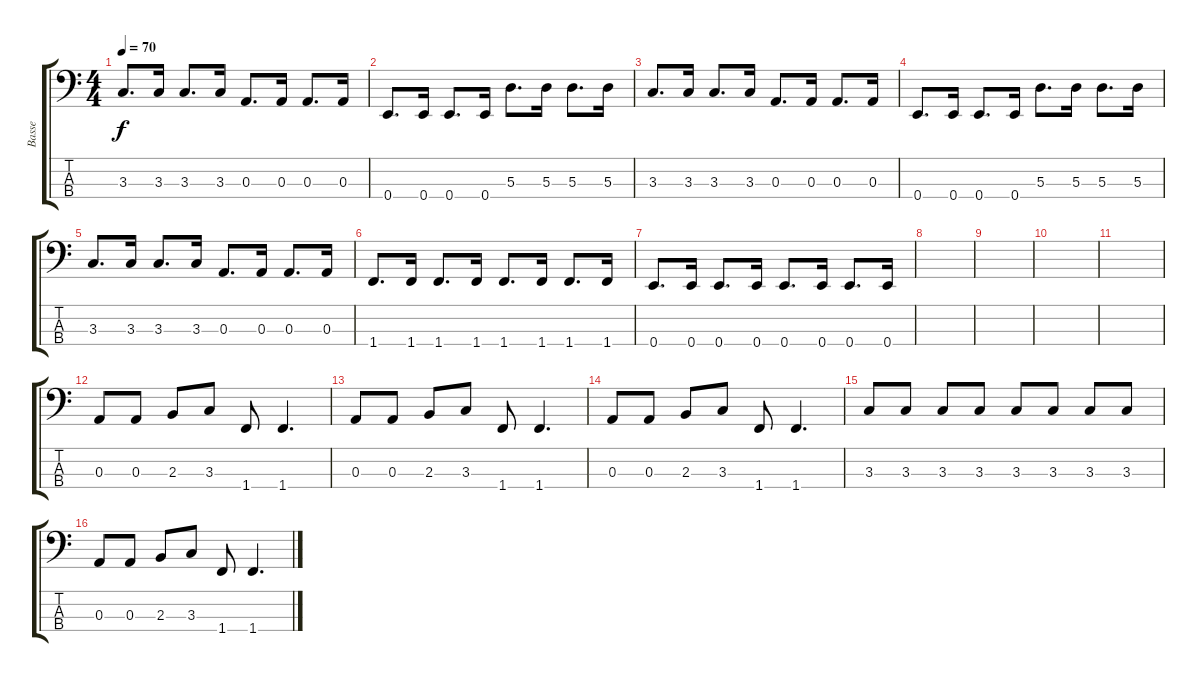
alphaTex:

\track ("Basse" "Basse") {instrument electricbassfinger}
\staff {score tabs}
\tuning (G2 D2 A1 E1) {hide}
\ts (4 4)
\tempo 70
\clef f4
\ks c
3.3.8{d dy f} 3.3.16 3.3.8{d} 3.3.16 0.3.8{d} 0.3.16 0.3.8{d} 0.3.16 |
0.4.8{d} 0.4.16 0.4.8{d} 0.4.16 5.3.8{d} 5.3.16 5.3.8{d} 5.3.16 |
3.3.8{d} 3.3.16 3.3.8{d} 3.3.16 0.3.8{d} 0.3.16 0.3.8{d} 0.3.16 |
0.4.8{d} 0.4.16 0.4.8{d} 0.4.16 5.3.8{d} 5.3.16 5.3.8{d} 5.3.16 |
3.3.8{d} 3.3.16 3.3.8{d} 3.3.16 0.3.8{d} 0.3.16 0.3.8{d} 0.3.16 |
1.4.8{d} 1.4.16 1.4.8{d} 1.4.16 1.4.8{d} 1.4.16 1.4.8{d} 1.4.16 |
0.4.8{d} 0.4.16 0.4.8{d} 0.4.16 0.4.8{d} 0.4.16 0.4.8{d} 0.4.16 |
|
|
|
|
0.3.8 0.3.8 2.3.8 3.3.8 1.4.8 1.4.4{d} |
0.3.8 0.3.8 2.3.8 3.3.8 1.4.8 1.4.4{d} |
0.3.8 0.3.8 2.3.8 3.3.8 1.4.8 1.4.4{d} |
3.3.8 3.3.8 3.3.8 3.3.8 3.3.8 3.3.8 3.3.8 3.3.8 |
0.3.8 0.3.8 2.3.8 3.3.8 1.4.8 1.4.4{d}
